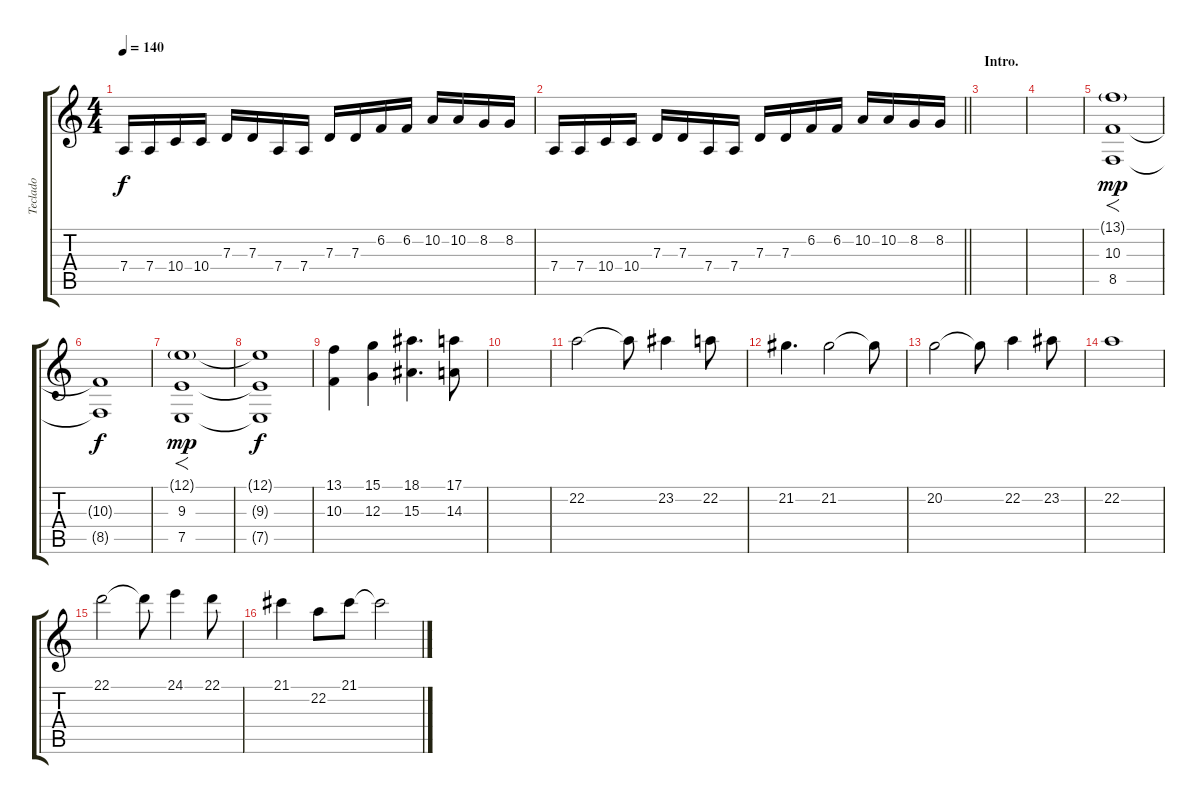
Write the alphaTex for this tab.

\track ("Teclado" "Teclado") {instrument stringensemble1}
\staff {score tabs}
\tuning (E4 B3 G3 D3 A2 E2) {hide}
\ts (4 4)
\tempo 140
\clef g2
\ks c
7.4.16{dy f instrument lead5charang} 7.4.16 10.4.16 10.4.16 7.3.16 7.3.16 7.4.16 7.4.16 7.3.16 7.3.16 6.2.16 6.2.16 10.2.16 10.2.16 8.2.16 8.2.16 |
\barLineRight lightlight
7.4.16 7.4.16 10.4.16 10.4.16 7.3.16 7.3.16 7.4.16 7.4.16 7.3.16 7.3.16 6.2.16 6.2.16 10.2.16 10.2.16 8.2.16 8.2.16 |
\section ("" "Intro.")
|
|
(13.1{g} 10.3 8.5).1{f dy mp} |
(10.3{t} 8.5{t}).1{dy f} |
(12.1{g} 9.3 7.5).1{f dy mp} |
(12.1{t} 9.3{t} 7.5{t}).1{dy f} |
(13.1 10.3).4 (15.1 12.3).4 (18.1 15.3).4{d} (17.1 14.3).8 |
|
22.2.2 22.2{t}.8 23.2.4 22.2.8 |
21.2.4{d} 21.2.2 21.2{t}.8 |
20.2.2 20.2{t}.8 22.2.4 23.2.8 |
22.2.1 |
22.1.2 22.1{t}.8 24.1.4 22.1.8 |
21.1.4 22.2.8 21.1.8 21.1{t}.2
